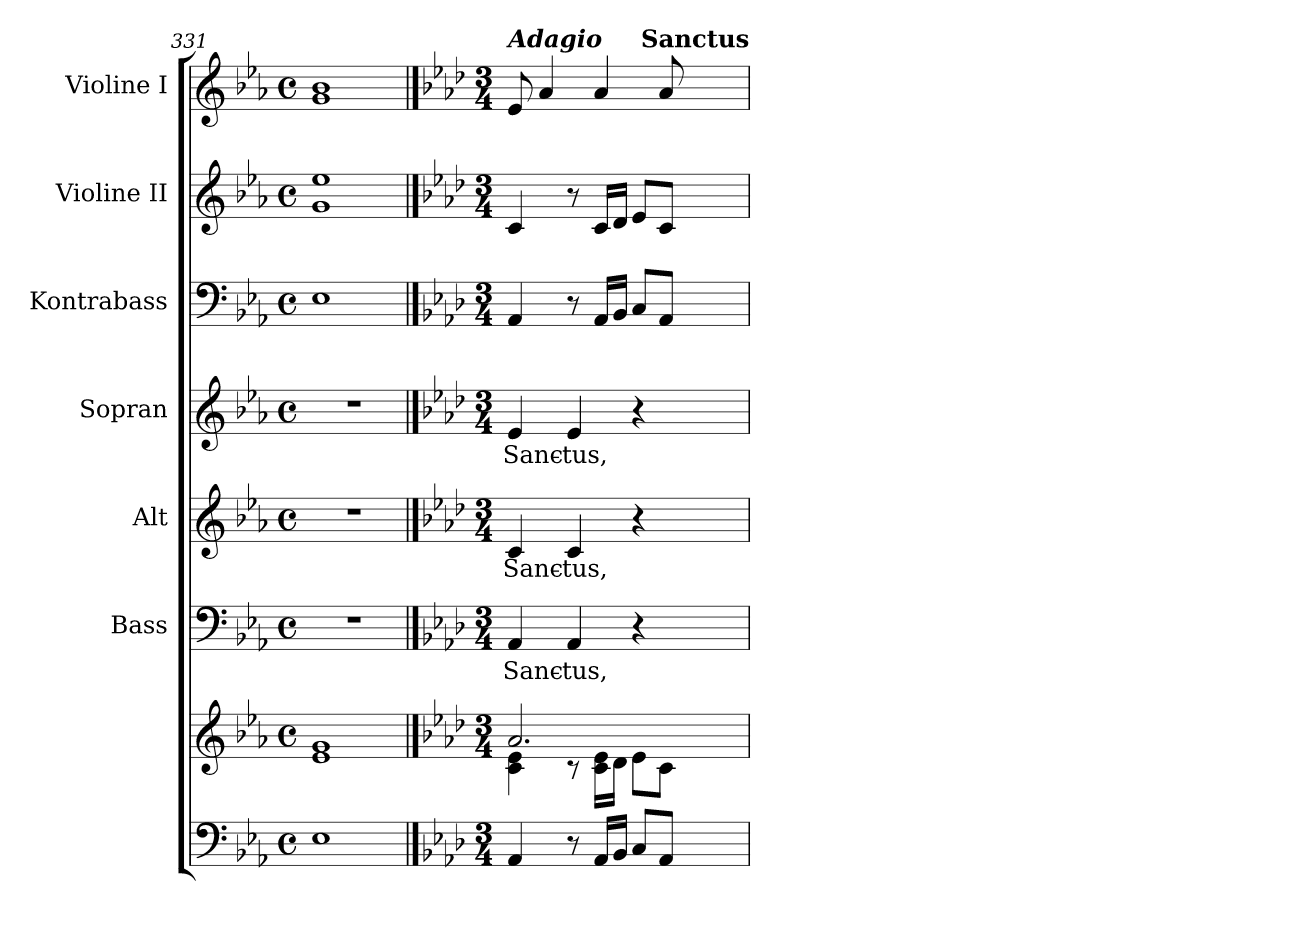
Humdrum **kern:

**kern	**kern	**kern	**text	**kern	**text	**kern	**text	**kern	**kern	**kern
*part7	*part7	*part6	*part6	*part5	*part5	*part4	*part4	*part3	*part2	*part1
*staff8	*staff7	*staff6	*staff6	*staff5	*staff5	*staff4	*staff4	*staff3	*staff2	*staff1
*	*	*I"Bass	*	*I"Alt	*	*I"Sopran	*	*I"Kontrabass	*I"Violine II	*I"Violine I
*	*	*I'B.	*	*I'A.	*	*I'S.	*	*I'Kb.	*I'Vl. II	*I'Vl. I
*clefF4	*clefG2	*clefF4	*	*clefG2	*	*clefG2	*	*clefF4	*clefG2	*clefG2
*	*	*	*	*	*	*	*	*ITrd7c12	*	*
*k[b-e-a-]	*k[b-e-a-]	*k[b-e-a-]	*	*k[b-e-a-]	*	*k[b-e-a-]	*	*k[b-e-a-]	*k[b-e-a-]	*k[b-e-a-]
*E-:	*E-:	*E-:	*	*E-:	*	*E-:	*	*E-:	*E-:	*E-:
*M4/4	*M4/4	*M4/4	*	*M4/4	*	*M4/4	*	*M4/4	*M4/4	*M4/4
*met(c)	*met(c)	*met(c)	*	*met(c)	*	*met(c)	*	*met(c)	*met(c)	*met(c)
=331	=331	=331	=331	=331	=331	=331	=331	=331	=331	=331
1E-	1e- 1g	1r	.	1r	.	1r	.	1EE-	1g 1ee-	1g 1b-
!!LO:PB:g=z
==332	==332	==332	==332	==332	==332	==332	==332	==332	==332	==332
*k[b-e-a-d-]	*k[b-e-a-d-]	*k[b-e-a-d-]	*	*k[b-e-a-d-]	*	*k[b-e-a-d-]	*	*k[b-e-a-d-]	*k[b-e-a-d-]	*k[b-e-a-d-]
*A-:	*A-:	*A-:	*	*A-:	*	*A-:	*	*A-:	*A-:	*A-:
*M3/4	*M3/4	*M3/4	*	*M3/4	*	*M3/4	*	*M3/4	*M3/4	*M3/4
*	*^	*	*	*	*	*	*	*	*	*
!	!	!	!	!	!	!	!	!	!	!	!LO:TX:a:Bi:t=Adagio
!	!	!	!	!LO:LY:b	!	!LO:LY:b	!	!LO:LY:b	!	!	!
4AA-/	2.a-/	4c\ 4e-\	4AA-/	Sanc-	4c/	Sanc-	4e-/	Sanc-	4AAA-/	4c/	8e-/
.	.	.	.	.	.	.	.	.	.	.	4a-/
!	!	!	!	!LO:LY:b	!	!LO:LY:b	!	!LO:LY:b	!	!	!
8r	.	8rc	4AA-/	-tus,	4c/	-tus,	4e-/	-tus,	8r	8r	.
16AA-/LL	.	16c\ 16e-\LL	.	.	.	.	.	.	16AAA-/LL	16c/LL	4a-/
16BB-/JJ	.	16d-\JJ	.	.	.	.	.	.	16BBB-/JJ	16d-/JJ	.
8C/L	.	8e-\L	4r	.	4r	.	4r	.	8CC/L	8e-/L	.
8AA-/J	.	8c\J	.	.	.	.	.	.	8AAA-/J	8c/J	8a-/
2ryy	2ryy	2ryy	2ryy	.	2ryy	.	2ryy	.	2ryy	2ryy	2ryy
!	!	!	!	!	!	!	!	!	!	!	!LO:TX:a:B:t=Sanctus
*	*v	*v	*	*	*	*	*	*	*	*	*
=	=	=	=	=	=	=	=	=	=	=
*-	*-	*-	*-	*-	*-	*-	*-	*-	*-	*-
